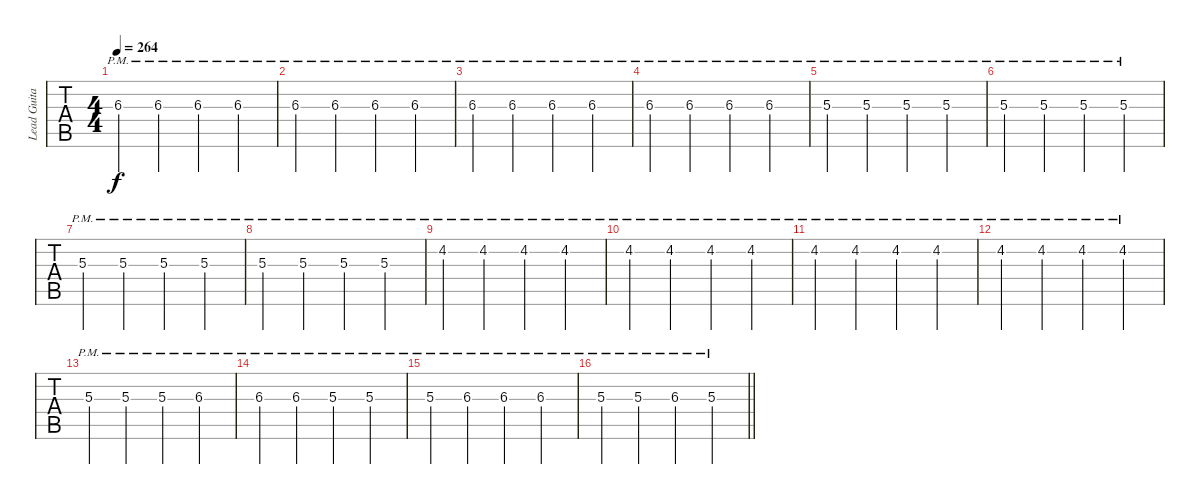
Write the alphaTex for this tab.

\track ("Lead Guitar" "Lead Guita") {instrument electricguitarjazz}
\staff {tabs}
\tuning (E4 B3 G3 D3 A2 D2) {hide}
\ts (4 4)
\tempo 264
\clef g2
\ks c
6.3{pm}.4{dy f} 6.3{pm}.4 6.3{pm}.4 6.3{pm}.4 |
6.3{pm}.4 6.3{pm}.4 6.3{pm}.4 6.3{pm}.4 |
6.3{pm}.4 6.3{pm}.4 6.3{pm}.4 6.3{pm}.4 |
6.3{pm}.4 6.3{pm}.4 6.3{pm}.4 6.3{pm}.4 |
5.3{pm}.4 5.3{pm}.4 5.3{pm}.4 5.3{pm}.4 |
5.3{pm}.4 5.3{pm}.4 5.3{pm}.4 5.3{pm}.4 |
5.3{pm}.4 5.3{pm}.4 5.3{pm}.4 5.3{pm}.4 |
5.3{pm}.4 5.3{pm}.4 5.3{pm}.4 5.3{pm}.4 |
4.2{pm}.4 4.2{pm}.4 4.2{pm}.4 4.2{pm}.4 |
4.2{pm}.4 4.2{pm}.4 4.2{pm}.4 4.2{pm}.4 |
4.2{pm}.4 4.2{pm}.4 4.2{pm}.4 4.2{pm}.4 |
4.2{pm}.4 4.2{pm}.4 4.2{pm}.4 4.2{pm}.4 |
5.3{pm}.4 5.3{pm}.4 5.3{pm}.4 6.3{pm}.4 |
6.3{pm}.4 6.3{pm}.4 5.3{pm}.4 5.3{pm}.4 |
5.3{pm}.4 6.3{pm}.4 6.3{pm}.4 6.3{pm}.4 |
\barLineRight lightlight
5.3{pm}.4 5.3{pm}.4 6.3{pm}.4 5.3{pm}.4
